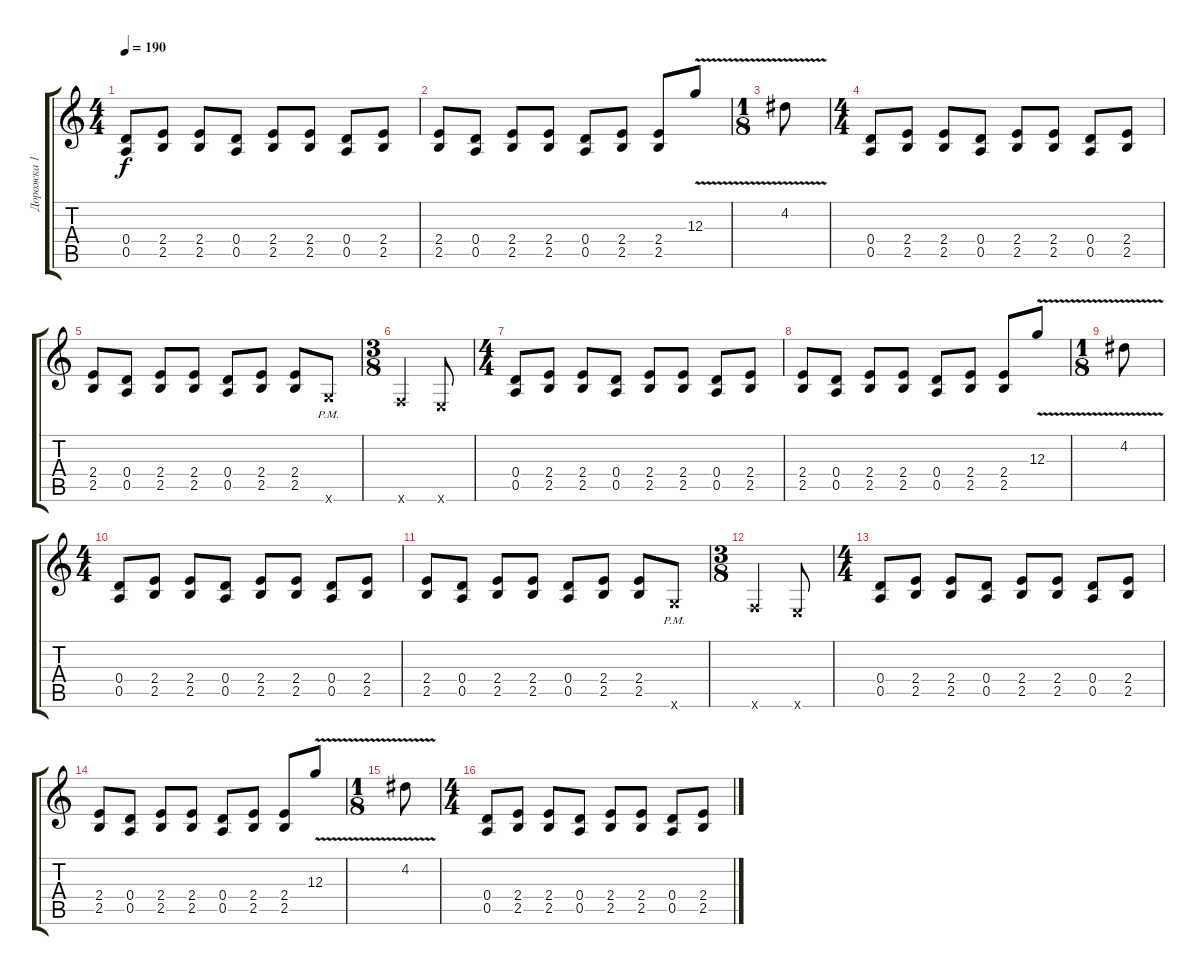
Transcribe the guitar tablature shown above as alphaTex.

\track ("Дорожка 1" "Дорожка 1") {instrument distortionguitar}
\staff {score tabs}
\tuning (E4 B3 G3 D3 A2 E2) {hide}
\ts (4 4)
\tempo 190
\clef g2
\ks c
(0.4 0.5).8{dy f} (2.4 2.5).8 (2.4 2.5).8 (0.4 0.5).8 (2.4 2.5).8 (2.4 2.5).8 (0.4 0.5).8 (2.4 2.5).8 |
(2.4 2.5).8 (0.4 0.5).8 (2.4 2.5).8 (2.4 2.5).8 (0.4 0.5).8 (2.4 2.5).8 (2.4 2.5).8 12.3{v}.8 |
\ts (1 8)
4.2{v}.8 |
\ts (4 4)
(0.4 0.5).8 (2.4 2.5).8 (2.4 2.5).8 (0.4 0.5).8 (2.4 2.5).8 (2.4 2.5).8 (0.4 0.5).8 (2.4 2.5).8 |
(2.4 2.5).8 (0.4 0.5).8 (2.4 2.5).8 (2.4 2.5).8 (0.4 0.5).8 (2.4 2.5).8 (2.4 2.5).8 3.6{pm x}.8 |
\ts (3 8)
1.6{x}.4 0.6{x}.8 |
\ts (4 4)
(0.4 0.5).8 (2.4 2.5).8 (2.4 2.5).8 (0.4 0.5).8 (2.4 2.5).8 (2.4 2.5).8 (0.4 0.5).8 (2.4 2.5).8 |
(2.4 2.5).8 (0.4 0.5).8 (2.4 2.5).8 (2.4 2.5).8 (0.4 0.5).8 (2.4 2.5).8 (2.4 2.5).8 12.3{v}.8 |
\ts (1 8)
4.2{v}.8 |
\ts (4 4)
(0.4 0.5).8 (2.4 2.5).8 (2.4 2.5).8 (0.4 0.5).8 (2.4 2.5).8 (2.4 2.5).8 (0.4 0.5).8 (2.4 2.5).8 |
(2.4 2.5).8 (0.4 0.5).8 (2.4 2.5).8 (2.4 2.5).8 (0.4 0.5).8 (2.4 2.5).8 (2.4 2.5).8 3.6{pm x}.8 |
\ts (3 8)
1.6{x}.4 0.6{x}.8 |
\ts (4 4)
(0.4 0.5).8 (2.4 2.5).8 (2.4 2.5).8 (0.4 0.5).8 (2.4 2.5).8 (2.4 2.5).8 (0.4 0.5).8 (2.4 2.5).8 |
(2.4 2.5).8 (0.4 0.5).8 (2.4 2.5).8 (2.4 2.5).8 (0.4 0.5).8 (2.4 2.5).8 (2.4 2.5).8 12.3{v}.8 |
\ts (1 8)
4.2{v}.8 |
\ts (4 4)
(0.4 0.5).8 (2.4 2.5).8 (2.4 2.5).8 (0.4 0.5).8 (2.4 2.5).8 (2.4 2.5).8 (0.4 0.5).8 (2.4 2.5).8
